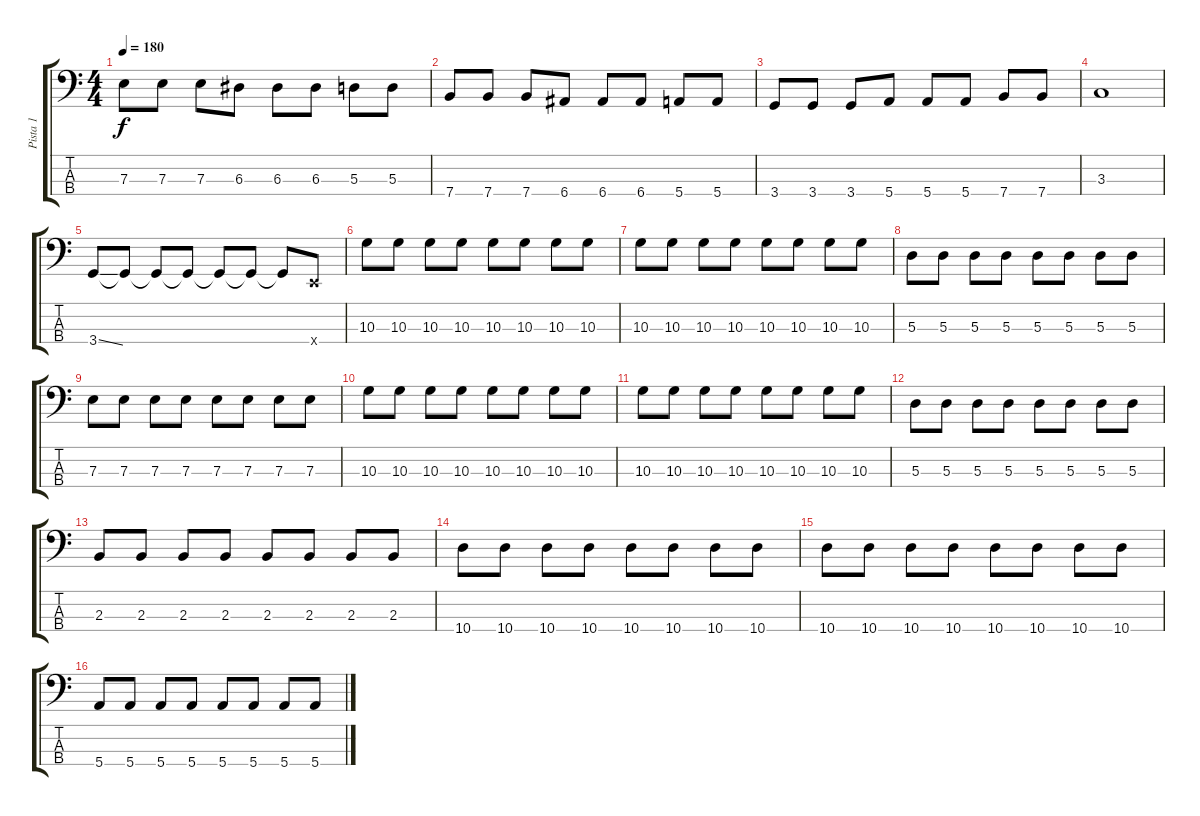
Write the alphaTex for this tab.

\track ("Pista 1" "Pista 1") {instrument electricbassfinger}
\staff {score tabs}
\tuning (G2 D2 A1 E1) {hide}
\ts (4 4)
\tempo 180
\clef f4
\ks c
7.3.8{dy f} 7.3.8 7.3.8 6.3.8 6.3.8 6.3.8 5.3.8 5.3.8 |
7.4.8 7.4.8 7.4.8 6.4.8 6.4.8 6.4.8 5.4.8 5.4.8 |
3.4.8 3.4.8 3.4.8 5.4.8 5.4.8 5.4.8 7.4.8 7.4.8 |
3.3.1 |
3.4{ss}.8 3.4{t}.8 3.4{t}.8 3.4{t}.8 3.4{t}.8 3.4{t}.8 3.4{t}.8 0.4{x}.8 |
10.3.8 10.3.8 10.3.8 10.3.8 10.3.8 10.3.8 10.3.8 10.3.8 |
10.3.8 10.3.8 10.3.8 10.3.8 10.3.8 10.3.8 10.3.8 10.3.8 |
5.3.8 5.3.8 5.3.8 5.3.8 5.3.8 5.3.8 5.3.8 5.3.8 |
7.3.8 7.3.8 7.3.8 7.3.8 7.3.8 7.3.8 7.3.8 7.3.8 |
10.3.8 10.3.8 10.3.8 10.3.8 10.3.8 10.3.8 10.3.8 10.3.8 |
10.3.8 10.3.8 10.3.8 10.3.8 10.3.8 10.3.8 10.3.8 10.3.8 |
5.3.8 5.3.8 5.3.8 5.3.8 5.3.8 5.3.8 5.3.8 5.3.8 |
2.3.8 2.3.8 2.3.8 2.3.8 2.3.8 2.3.8 2.3.8 2.3.8 |
10.4.8 10.4.8 10.4.8 10.4.8 10.4.8 10.4.8 10.4.8 10.4.8 |
10.4.8 10.4.8 10.4.8 10.4.8 10.4.8 10.4.8 10.4.8 10.4.8 |
5.4.8 5.4.8 5.4.8 5.4.8 5.4.8 5.4.8 5.4.8 5.4.8
